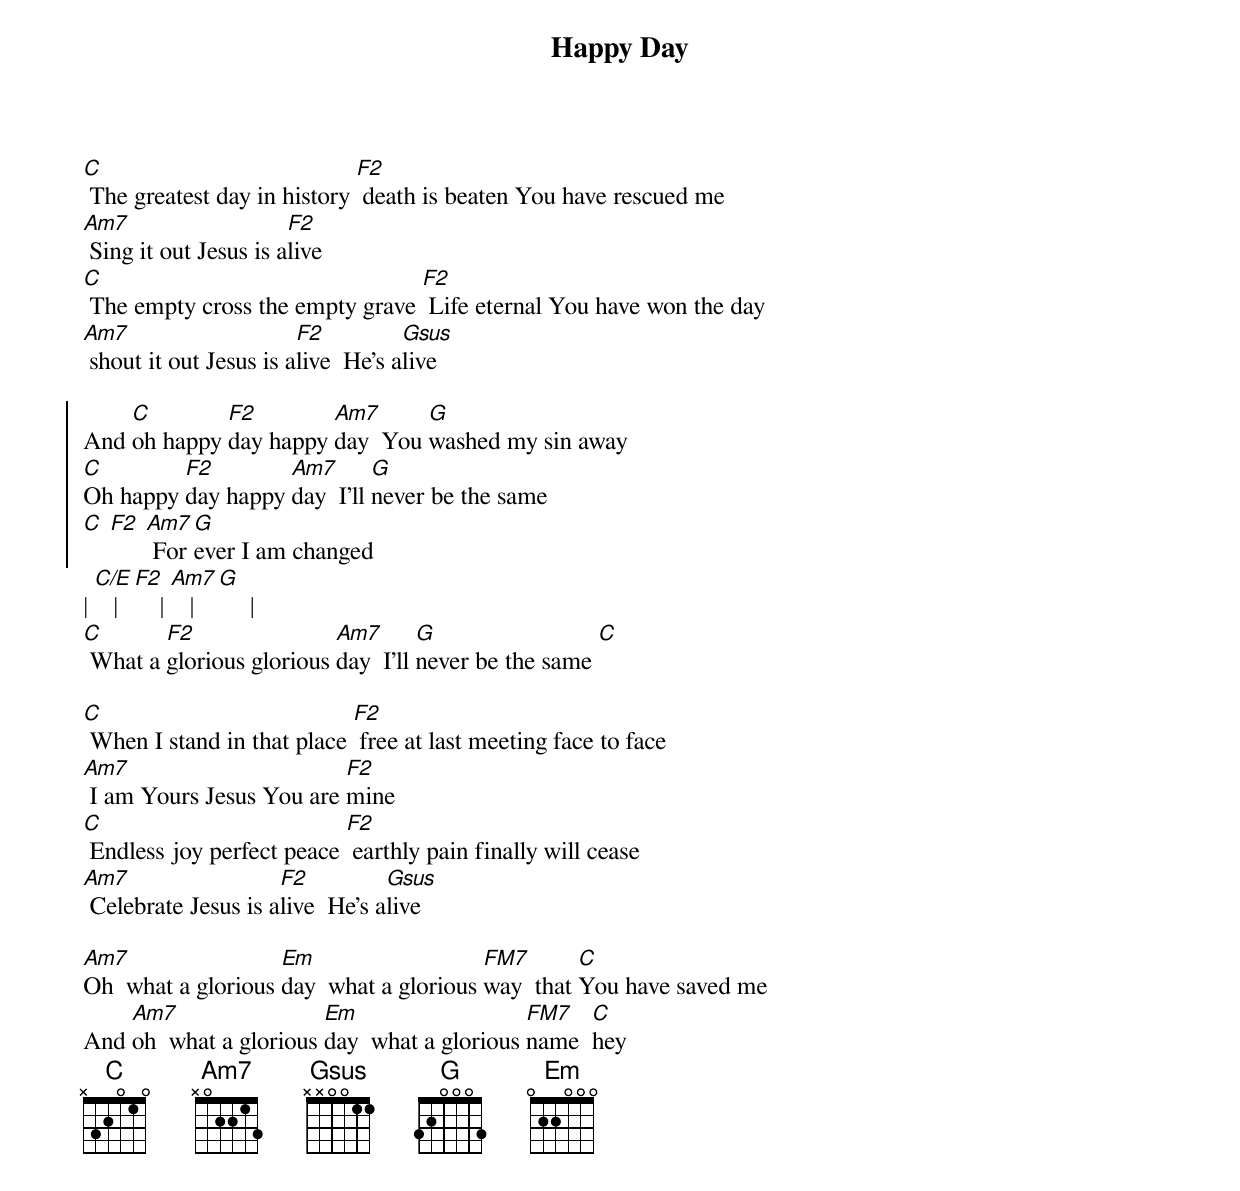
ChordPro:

{title: Happy Day}
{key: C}
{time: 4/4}
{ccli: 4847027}
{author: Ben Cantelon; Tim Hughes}
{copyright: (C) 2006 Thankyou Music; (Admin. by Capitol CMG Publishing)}

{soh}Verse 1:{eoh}
[C] The greatest day in history [F2] death is beaten You have rescued me
[Am7] Sing it out Jesus is a[F2]live
[C] The empty cross the empty grave [F2] Life eternal You have won the day
[Am7] shout it out Jesus is a[F2]live  He's a[Gsus]live

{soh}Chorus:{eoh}
{start_of_chorus}
And [C]oh happy [F2]day happy [Am7]day  You [G]washed my sin away
[C]Oh happy [F2]day happy [Am7]day  I'll [G]never be the same
[C] [F2] [Am7] For[G]ever I am changed
{end_of_chorus}
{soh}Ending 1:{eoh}
| [C/E]   | [F2]    | [Am7]   | [G]     |
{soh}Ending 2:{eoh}
[C] What a [F2]glorious glorious [Am7]day  I'll [G]never be the same [C]

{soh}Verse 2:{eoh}
[C] When I stand in that place [F2] free at last meeting face to face
[Am7] I am Yours Jesus You are [F2]mine
[C] Endless joy perfect peace [F2] earthly pain finally will cease
[Am7] Celebrate Jesus is a[F2]live  He's a[Gsus]live

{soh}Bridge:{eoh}
{start_of_bridge}
[Am7]Oh  what a glorious [Em]day  what a glorious [FM7]way  that [C]You have saved me
And [Am7]oh  what a glorious [Em]day  what a glorious [FM7]name  [C]hey
{end_of_bridge}
